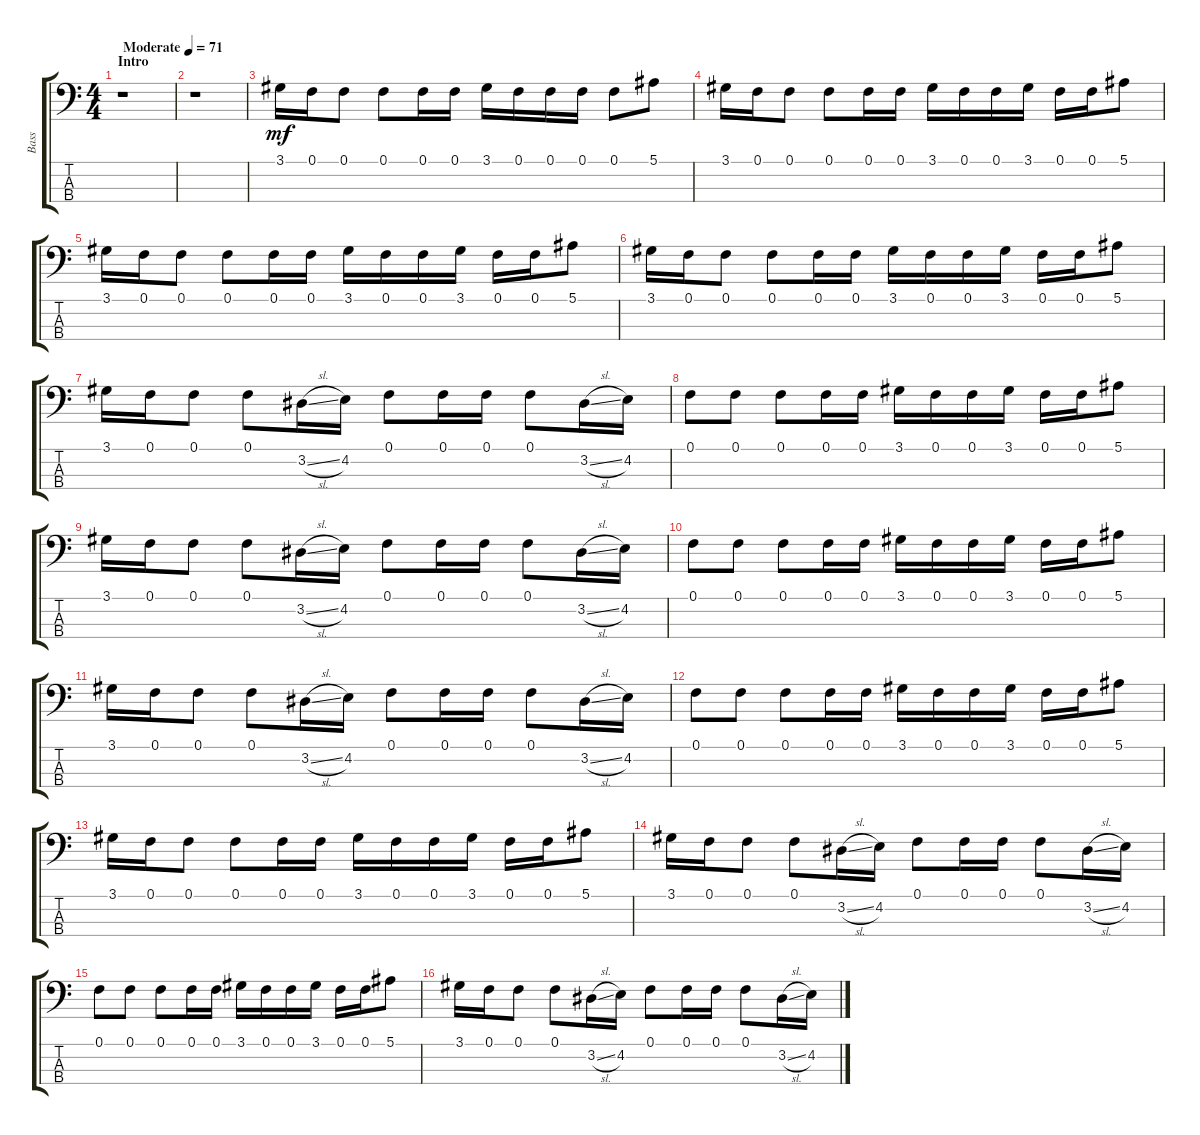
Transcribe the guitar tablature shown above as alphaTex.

\track ("Bass" "Bass") {instrument electricbassfinger}
\staff {score tabs}
\tuning (F2 C2 G1 D1) {hide}
\ts (4 4)
\section ("" "Intro")
\tempo (71 "Moderate")
\clef f4
\ks c
r.1{dy mf instrument electricbassfinger} |
r.1 |
3.1.16 0.1.16 0.1.8 0.1.8 0.1.16 0.1.16 3.1.16 0.1.16 0.1.16 0.1.16 0.1.8 5.1.8 |
3.1.16 0.1.16 0.1.8 0.1.8 0.1.16 0.1.16 3.1.16 0.1.16 0.1.16 3.1.16 0.1.16 0.1.16 5.1.8 |
3.1.16 0.1.16 0.1.8 0.1.8 0.1.16 0.1.16 3.1.16 0.1.16 0.1.16 3.1.16 0.1.16 0.1.16 5.1.8 |
3.1.16 0.1.16 0.1.8 0.1.8 0.1.16 0.1.16 3.1.16 0.1.16 0.1.16 3.1.16 0.1.16 0.1.16 5.1.8 |
3.1.16 0.1.16 0.1.8 0.1.8 3.2{sl}.16 4.2.16 0.1.8 0.1.16 0.1.16 0.1.8 3.2{sl}.16 4.2.16 |
0.1.8 0.1.8 0.1.8 0.1.16 0.1.16 3.1.16 0.1.16 0.1.16 3.1.16 0.1.16 0.1.16 5.1.8 |
3.1.16 0.1.16 0.1.8 0.1.8 3.2{sl}.16 4.2.16 0.1.8 0.1.16 0.1.16 0.1.8 3.2{sl}.16 4.2.16 |
0.1.8 0.1.8 0.1.8 0.1.16 0.1.16 3.1.16 0.1.16 0.1.16 3.1.16 0.1.16 0.1.16 5.1.8 |
3.1.16 0.1.16 0.1.8 0.1.8 3.2{sl}.16 4.2.16 0.1.8 0.1.16 0.1.16 0.1.8 3.2{sl}.16 4.2.16 |
0.1.8 0.1.8 0.1.8 0.1.16 0.1.16 3.1.16 0.1.16 0.1.16 3.1.16 0.1.16 0.1.16 5.1.8 |
3.1.16 0.1.16 0.1.8 0.1.8 0.1.16 0.1.16 3.1.16 0.1.16 0.1.16 3.1.16 0.1.16 0.1.16 5.1.8 |
3.1.16 0.1.16 0.1.8 0.1.8 3.2{sl}.16 4.2.16 0.1.8 0.1.16 0.1.16 0.1.8 3.2{sl}.16 4.2.16 |
0.1.8 0.1.8 0.1.8 0.1.16 0.1.16 3.1.16 0.1.16 0.1.16 3.1.16 0.1.16 0.1.16 5.1.8 |
3.1.16 0.1.16 0.1.8 0.1.8 3.2{sl}.16 4.2.16 0.1.8 0.1.16 0.1.16 0.1.8 3.2{sl}.16 4.2.16
